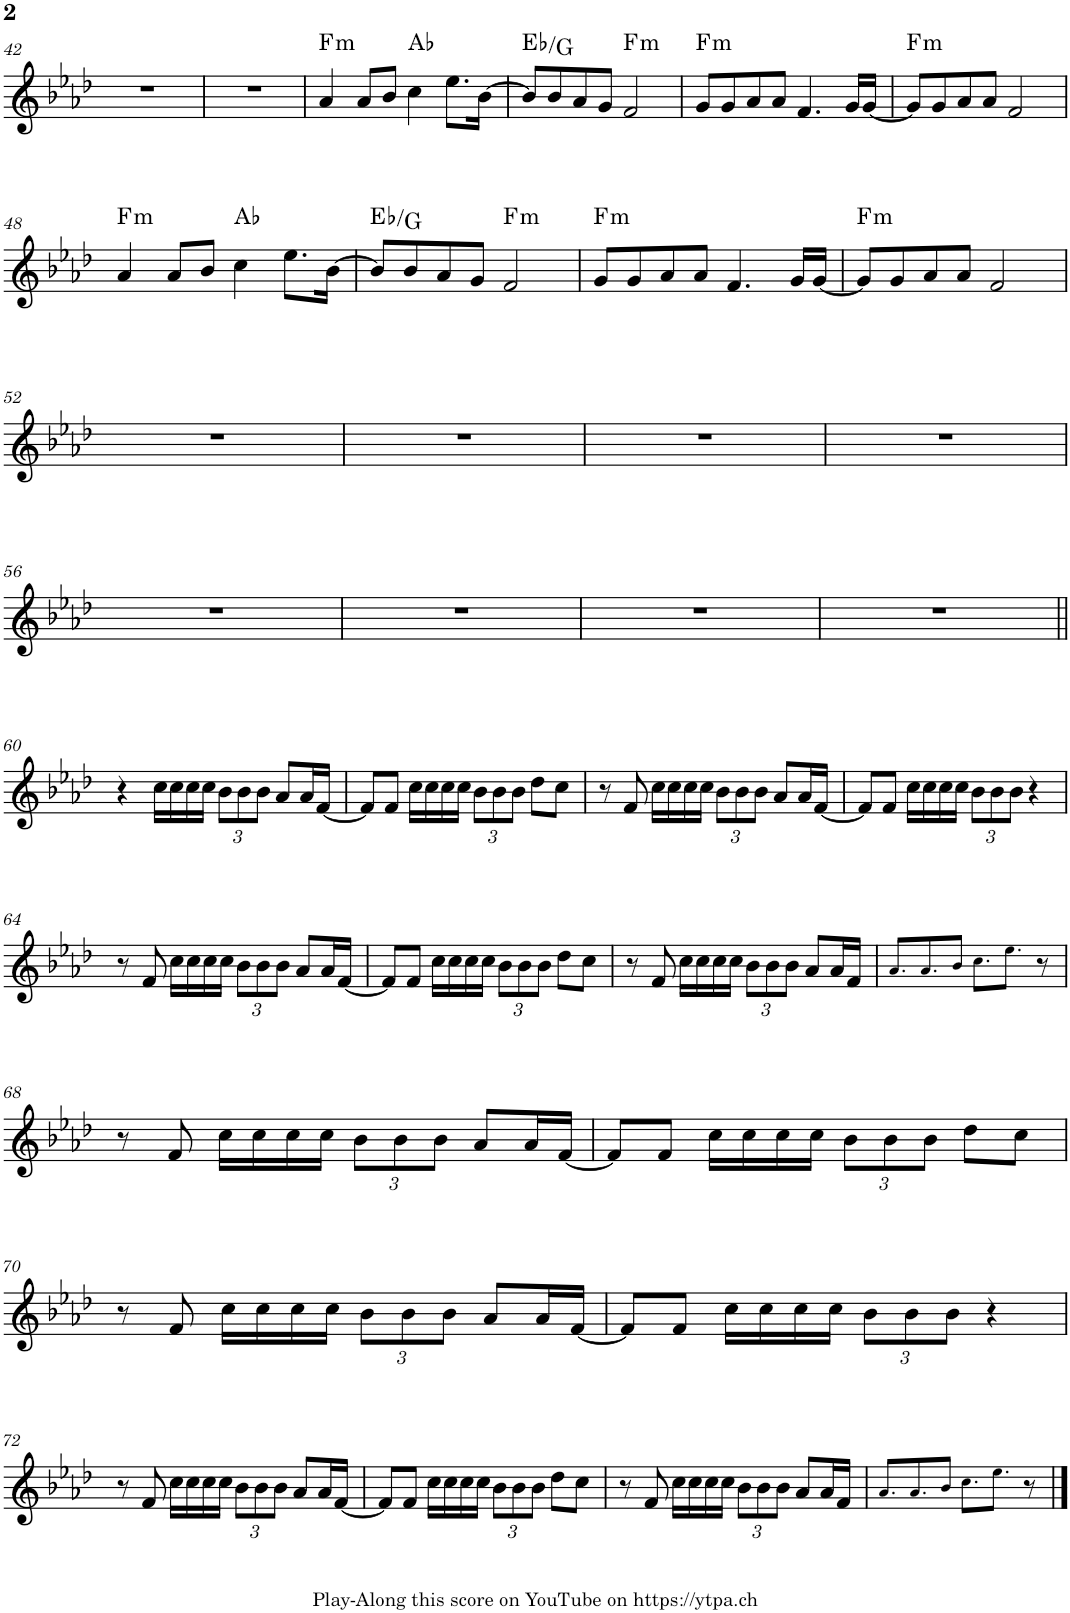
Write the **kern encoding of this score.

**kern	**harte
*part1	*part1
*staff1	*
*I"Piano	*
*I'Pno.	*
!!LO:PB:g=z
*clefG2	*
*k[b-e-a-d-]	*
*M4/4	*
=42	=42
1r	.
=43	=43
1r	.
=44	=44
!	!LO:H:kt=m
4a-/	F:min
8a-/L	.
8b-/J	.
4cc\	Ab:maj
8.ee-\L	.
[16b-\Jk	.
=45	=45
8b-/L]	Eb:maj/3
8b-/	.
8a-/	.
8g/J	.
!	!LO:H:kt=m
2f/	F:min
=46	=46
!	!LO:H:kt=m
8g/L	F:min
8g/	.
8a-/	.
8a-/J	.
4.f/	.
16g/LL	.
[16g/JJ	.
=47	=47
!	!LO:H:kt=m
8g/L]	F:min
8g/	.
8a-/	.
8a-/J	.
2f/	.
!!LO:LB:g=z
=48	=48
!	!LO:H:kt=m
4a-/	F:min
8a-/L	.
8b-/J	.
4cc\	Ab:maj
8.ee-\L	.
[16b-\Jk	.
=49	=49
8b-/L]	Eb:maj/3
8b-/	.
8a-/	.
8g/J	.
!	!LO:H:kt=m
2f/	F:min
=50	=50
!	!LO:H:kt=m
8g/L	F:min
8g/	.
8a-/	.
8a-/J	.
4.f/	.
16g/LL	.
[16g/JJ	.
=51	=51
!	!LO:H:kt=m
8g/L]	F:min
8g/	.
8a-/	.
8a-/J	.
2f/	.
!!LO:LB:g=z
=52	=52
1r	.
=53	=53
1r	.
=54	=54
1r	.
=55	=55
1r	.
!!LO:LB:g=z
=56	=56
1r	.
=57	=57
1r	.
=58	=58
1r	.
=59	=59
1r	.
!!LO:LB:g=z
=60||	=60||
4r	.
16cc\LL	.
16cc\	.
16cc\	.
16cc\JJ	.
*Xbrackettup	*
12b-\L	.
12b-\	.
12b-\J	.
8a-/L	.
16a-/L	.
[16f/JJ	.
=61	=61
8f/L]	.
8f/J	.
16cc\LL	.
16cc\	.
16cc\	.
16cc\JJ	.
12b-\L	.
12b-\	.
12b-\J	.
8dd-\L	.
8cc\J	.
=62	=62
8r	.
8f/	.
16cc\LL	.
16cc\	.
16cc\	.
16cc\JJ	.
12b-\L	.
12b-\	.
12b-\J	.
8a-/L	.
16a-/L	.
[16f/JJ	.
=63	=63
8f/L]	.
8f/J	.
16cc\LL	.
16cc\	.
16cc\	.
16cc\JJ	.
12b-\L	.
12b-\	.
12b-\J	.
4r	.
!!LO:LB:g=z
=64	=64
8r	.
8f/	.
16cc\LL	.
16cc\	.
16cc\	.
16cc\JJ	.
12b-\L	.
12b-\	.
12b-\J	.
8a-/L	.
16a-/L	.
[16f/JJ	.
=65	=65
8f/L]	.
8f/J	.
16cc\LL	.
16cc\	.
16cc\	.
16cc\JJ	.
12b-\L	.
12b-\	.
12b-\J	.
8dd-\L	.
8cc\J	.
=66	=66
8r	.
8f/	.
16cc\LL	.
16cc\	.
16cc\	.
16cc\JJ	.
12b-\L	.
12b-\	.
12b-\J	.
8a-/L	.
16a-/L	.
16f/JJ	.
=67	=67
8.a-!/L	.
8.a-!/	.
8b-!/J	.
8.cc!\L	.
8.ee-!\J	.
8r	.
!!LO:LB:g=z
=68	=68
8r	.
8f/	.
16cc\LL	.
16cc\	.
16cc\	.
16cc\JJ	.
12b-\L	.
12b-\	.
12b-\J	.
8a-/L	.
16a-/L	.
[16f/JJ	.
=69	=69
8f/L]	.
8f/J	.
16cc\LL	.
16cc\	.
16cc\	.
16cc\JJ	.
12b-\L	.
12b-\	.
12b-\J	.
8dd-\L	.
8cc\J	.
!!LO:LB:g=z
=70	=70
8r	.
8f/	.
16cc\LL	.
16cc\	.
16cc\	.
16cc\JJ	.
12b-\L	.
12b-\	.
12b-\J	.
8a-/L	.
16a-/L	.
[16f/JJ	.
=71	=71
8f/L]	.
8f/J	.
16cc\LL	.
16cc\	.
16cc\	.
16cc\JJ	.
12b-\L	.
12b-\	.
12b-\J	.
4r	.
!!LO:LB:g=z
=72	=72
8r	.
8f/	.
16cc\LL	.
16cc\	.
16cc\	.
16cc\JJ	.
12b-\L	.
12b-\	.
12b-\J	.
8a-/L	.
16a-/L	.
[16f/JJ	.
=73	=73
8f/L]	.
8f/J	.
16cc\LL	.
16cc\	.
16cc\	.
16cc\JJ	.
12b-\L	.
12b-\	.
12b-\J	.
8dd-\L	.
8cc\J	.
=74	=74
8r	.
8f/	.
16cc\LL	.
16cc\	.
16cc\	.
16cc\JJ	.
12b-\L	.
12b-\	.
12b-\J	.
8a-/L	.
16a-/L	.
16f/JJ	.
=75	=75
8.a-!/L	.
8.a-!/	.
8b-!/J	.
8.cc!\L	.
8.ee-!\J	.
8r	.
==	==
*-	*-
